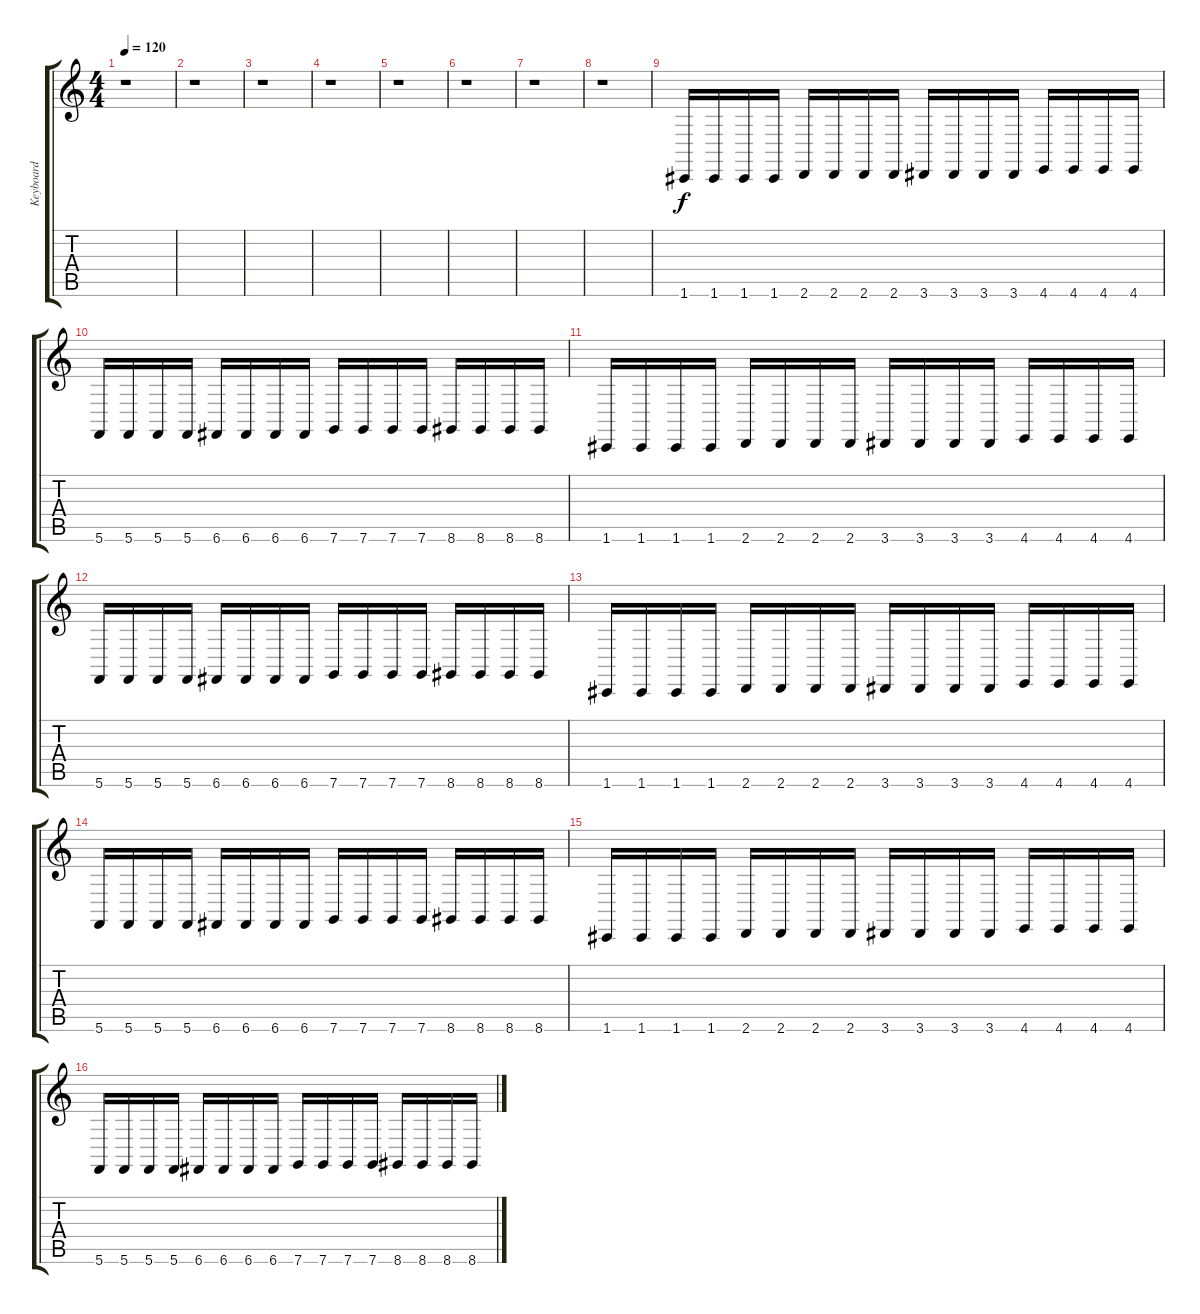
\track ("Keyboard" "Keyboard") {instrument taikodrum}
\staff {score tabs}
\tuning (D4 A3 F3 C3 G2 C2) {hide}
\ts (4 4)
\tempo 120
\clef g2
\ks c
r.1{dy f instrument taikodrum} |
r.1 |
r.1 |
r.1 |
r.1 |
r.1 |
r.1 |
r.1 |
1.6.16 1.6.16 1.6.16 1.6.16 2.6.16 2.6.16 2.6.16 2.6.16 3.6.16 3.6.16 3.6.16 3.6.16 4.6.16 4.6.16 4.6.16 4.6.16 |
5.6.16 5.6.16 5.6.16 5.6.16 6.6.16 6.6.16 6.6.16 6.6.16 7.6.16 7.6.16 7.6.16 7.6.16 8.6.16 8.6.16 8.6.16 8.6.16 |
1.6.16 1.6.16 1.6.16 1.6.16 2.6.16 2.6.16 2.6.16 2.6.16 3.6.16 3.6.16 3.6.16 3.6.16 4.6.16 4.6.16 4.6.16 4.6.16 |
5.6.16 5.6.16 5.6.16 5.6.16 6.6.16 6.6.16 6.6.16 6.6.16 7.6.16 7.6.16 7.6.16 7.6.16 8.6.16 8.6.16 8.6.16 8.6.16 |
1.6.16 1.6.16 1.6.16 1.6.16 2.6.16 2.6.16 2.6.16 2.6.16 3.6.16 3.6.16 3.6.16 3.6.16 4.6.16 4.6.16 4.6.16 4.6.16 |
5.6.16 5.6.16 5.6.16 5.6.16 6.6.16 6.6.16 6.6.16 6.6.16 7.6.16 7.6.16 7.6.16 7.6.16 8.6.16 8.6.16 8.6.16 8.6.16 |
1.6.16 1.6.16 1.6.16 1.6.16 2.6.16 2.6.16 2.6.16 2.6.16 3.6.16 3.6.16 3.6.16 3.6.16 4.6.16 4.6.16 4.6.16 4.6.16 |
5.6.16 5.6.16 5.6.16 5.6.16 6.6.16 6.6.16 6.6.16 6.6.16 7.6.16 7.6.16 7.6.16 7.6.16 8.6.16 8.6.16 8.6.16 8.6.16
